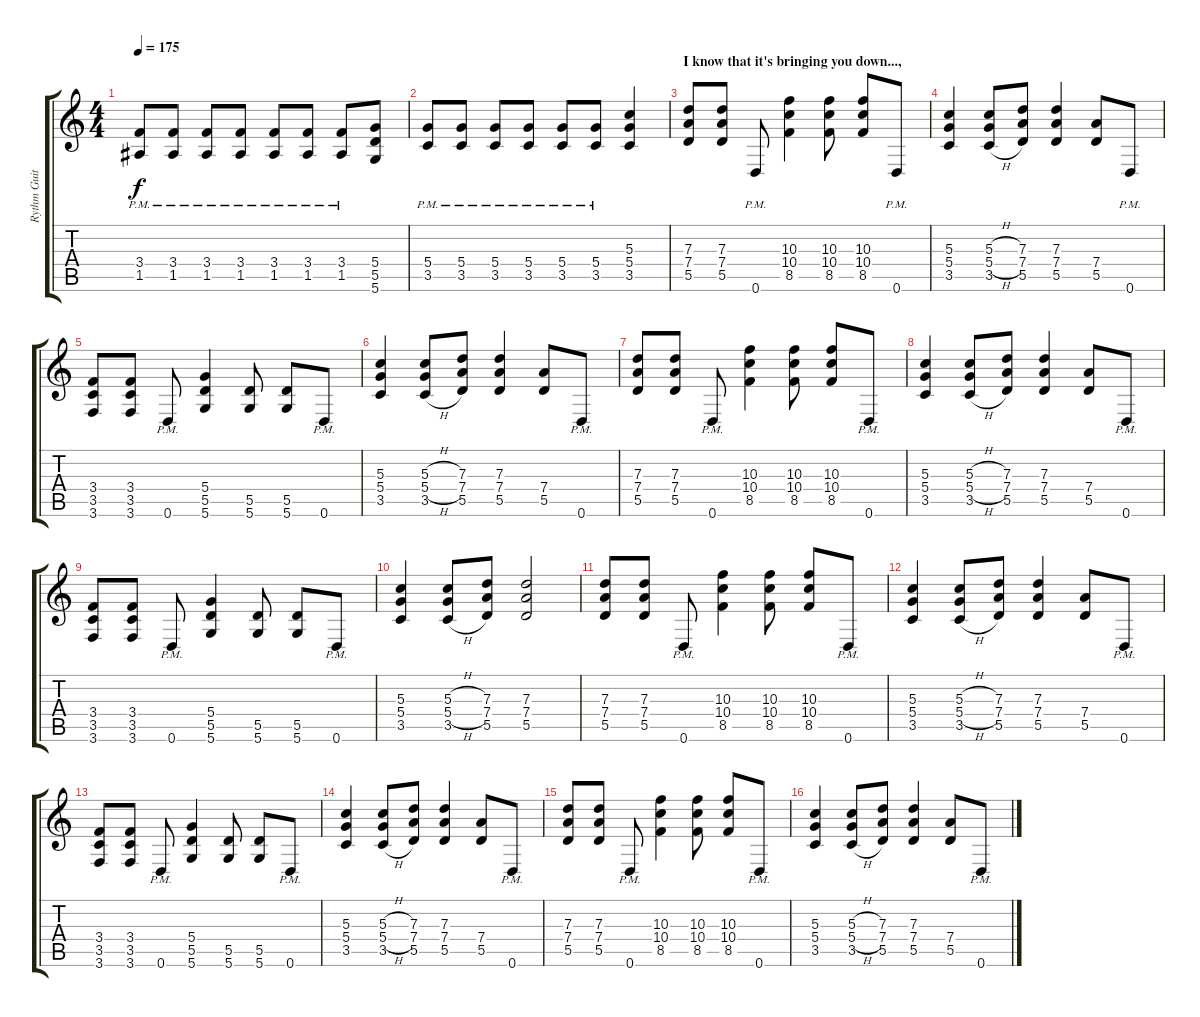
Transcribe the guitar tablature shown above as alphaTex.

\track ("Rythm Guitar 1" "Rythm Guit") {instrument distortionguitar}
\staff {score tabs}
\tuning (E4 B3 G3 D3 A2 D2) {hide}
\ts (4 4)
\tempo 175
\clef g2
\ks c
(3.4{pm} 1.5{pm}).8{dy f} (3.4{pm} 1.5{pm}).8 (3.4{pm} 1.5{pm}).8 (3.4{pm} 1.5{pm}).8 (3.4{pm} 1.5{pm}).8 (3.4{pm} 1.5{pm}).8 (3.4{pm} 1.5{pm}).8 (5.4 5.5 5.6).8 |
(5.4{pm} 3.5{pm}).8 (5.4{pm} 3.5{pm}).8 (5.4{pm} 3.5{pm}).8 (5.4{pm} 3.5{pm}).8 (5.4{pm} 3.5{pm}).8 (5.4{pm} 3.5{pm}).8 (5.3 5.4 3.5).4 |
\section ("" "I know that it's bringing you down...,")
(7.3 7.4 5.5).8 (7.3 7.4 5.5).8 0.6{pm}.8 (10.3 10.4 8.5).4 (10.3 10.4 8.5).8 (10.3 10.4 8.5).8 0.6{pm}.8 |
(5.3 5.4 3.5).4 (5.3{h} 5.4{h} 3.5{h}).8 (7.3 7.4 5.5).8 (7.3 7.4 5.5).4 (7.4 5.5).8 0.6{pm}.8 |
(3.4 3.5 3.6).8 (3.4 3.5 3.6).8 0.6{pm}.8 (5.4 5.5 5.6).4 (5.5 5.6).8 (5.5 5.6).8 0.6{pm}.8 |
(5.3 5.4 3.5).4 (5.3{h} 5.4{h} 3.5{h}).8 (7.3 7.4 5.5).8 (7.3 7.4 5.5).4 (7.4 5.5).8 0.6{pm}.8 |
(7.3 7.4 5.5).8 (7.3 7.4 5.5).8 0.6{pm}.8 (10.3 10.4 8.5).4 (10.3 10.4 8.5).8 (10.3 10.4 8.5).8 0.6{pm}.8 |
(5.3 5.4 3.5).4 (5.3{h} 5.4{h} 3.5{h}).8 (7.3 7.4 5.5).8 (7.3 7.4 5.5).4 (7.4 5.5).8 0.6{pm}.8 |
(3.4 3.5 3.6).8 (3.4 3.5 3.6).8 0.6{pm}.8 (5.4 5.5 5.6).4 (5.5 5.6).8 (5.5 5.6).8 0.6{pm}.8 |
(5.3 5.4 3.5).4 (5.3{h} 5.4{h} 3.5{h}).8 (7.3 7.4 5.5).8 (7.3 7.4 5.5).2 |
(7.3 7.4 5.5).8 (7.3 7.4 5.5).8 0.6{pm}.8 (10.3 10.4 8.5).4 (10.3 10.4 8.5).8 (10.3 10.4 8.5).8 0.6{pm}.8 |
(5.3 5.4 3.5).4 (5.3{h} 5.4{h} 3.5{h}).8 (7.3 7.4 5.5).8 (7.3 7.4 5.5).4 (7.4 5.5).8 0.6{pm}.8 |
(3.4 3.5 3.6).8 (3.4 3.5 3.6).8 0.6{pm}.8 (5.4 5.5 5.6).4 (5.5 5.6).8 (5.5 5.6).8 0.6{pm}.8 |
(5.3 5.4 3.5).4 (5.3{h} 5.4{h} 3.5{h}).8 (7.3 7.4 5.5).8 (7.3 7.4 5.5).4 (7.4 5.5).8 0.6{pm}.8 |
(7.3 7.4 5.5).8 (7.3 7.4 5.5).8 0.6{pm}.8 (10.3 10.4 8.5).4 (10.3 10.4 8.5).8 (10.3 10.4 8.5).8 0.6{pm}.8 |
(5.3 5.4 3.5).4 (5.3{h} 5.4{h} 3.5{h}).8 (7.3 7.4 5.5).8 (7.3 7.4 5.5).4 (7.4 5.5).8 0.6{pm}.8
